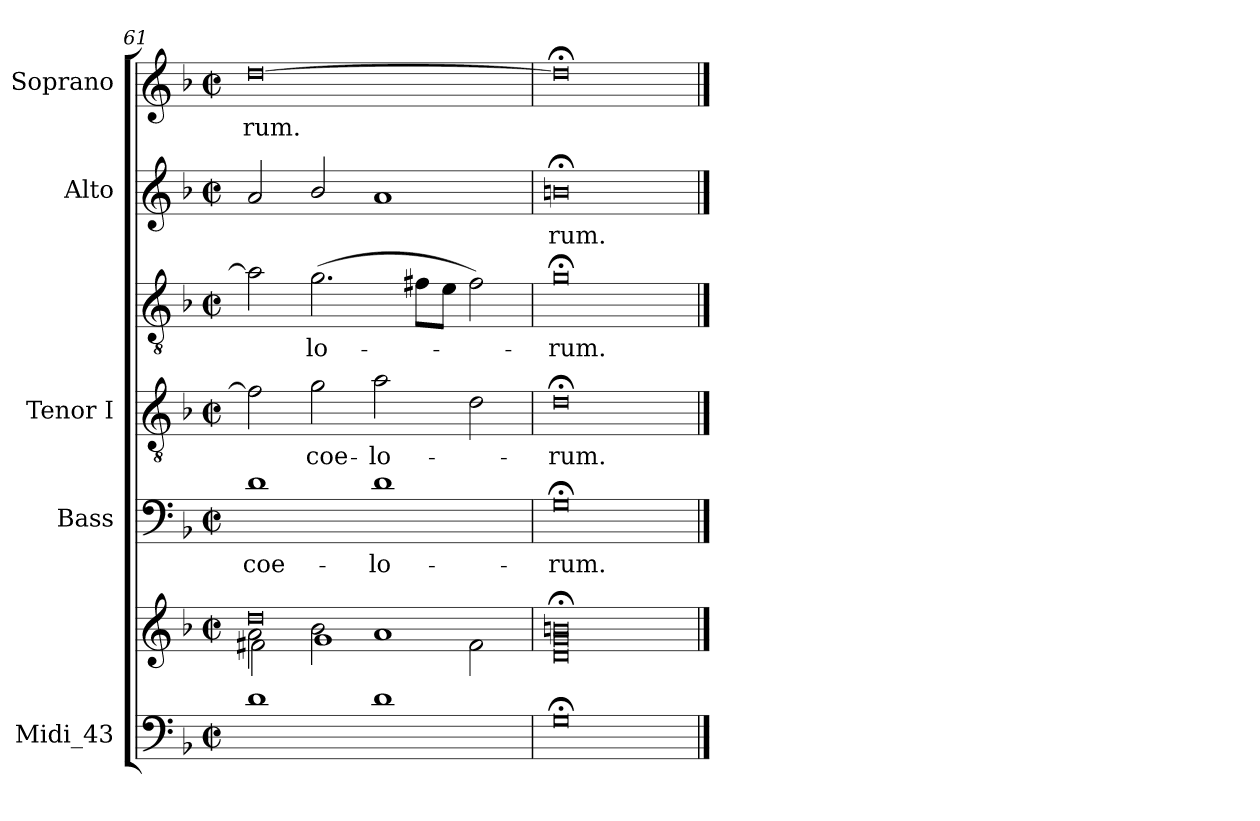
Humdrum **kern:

**kern	**kern	**kern	**text	**kern	**text	**kern	**text	**kern	**text	**kern	**text
*part5	*part5	*part4	*part4	*part3	*part3	*part3	*part3	*part2	*part2	*part1	*part1
*staff7	*staff6	*staff5	*staff5	*staff4	*staff4	*staff3	*staff3	*staff2	*staff2	*staff1	*staff1
*I"Midi_43	*	*I"Bass	*	*I"Tenor I	*	*	*	*I"Alto	*	*I"Soprano	*
*	*	*I'B	*	*I'T	*	*	*	*I'A	*	*I'S	*
*clefF4	*clefG2	*clefF4	*	*clefGv2	*	*clefGv2	*	*clefG2	*	*clefG2	*
*k[b-]	*k[b-]	*k[b-]	*	*k[b-]	*	*k[b-]	*	*k[b-]	*	*k[b-]	*
*F:	*F:	*F:	*	*F:	*	*F:	*	*F:	*	*F:	*
*M4/2	*M4/2	*M4/2	*	*M4/2	*	*M4/2	*	*M4/2	*	*M4/2	*
*met(c|)	*met(c|)	*met(c|)	*	*met(c|)	*	*met(c|)	*	*met(c|)	*	*met(c|)	*
=61	=61	=61	=61	=61	=61	=61	=61	=61	=61	=61	=61
*	*^	*	*	*	*	*	*	*	*	*	*
*	*	*^	*	*	*	*	*	*	*	*	*	*
!	!	!	!	!	!LO:LY:b	!	!	!	!	!	!	!	!LO:LY:b
1d	0dd/	2a\	2f#X\	1d	coe-	2f#]	.	2a]	.	2a	.	[0dd	-rum.
!	!	!	!	!	!	!	!LO:LY:b	!	!LO:LY:b	!	!	!	!
.	.	2b-\	1g\	.	.	2g	coe-	(>2.g	lo-	2b-/	.	.	.
!	!	!	!	!	!LO:LY:b	!	!LO:LY:b	!	!	!	!	!	!
1d	.	1a\	.	1d	-lo-	2a	-lo-	.	.	1a	.	.	.
.	.	.	.	.	.	.	.	8f#XL	.	.	.	.	.
.	.	.	.	.	.	.	.	8eJ	.	.	.	.	.
.	.	.	2f#\	.	.	2d	.	2f#)	.	.	.	.	.
=62	=62	=62	=62	=62	=62	=62	=62	=62	=62	=62	=62	=62	=62
!	!	!	!	!	!LO:LY:b	!	!LO:LY:b	!	!LO:LY:b	!	!LO:LY:b	!	!
0G;	0bn;</	0g\	0d\	0G;<	-rum.	0d;<	rum.	0g;<	rum.	0bn;<	rum.	0dd;<]	.
*	*v	*v	*v	*	*	*	*	*	*	*	*	*	*
==	==	==	==	==	==	==	==	==	==	==	==
*-	*-	*-	*-	*-	*-	*-	*-	*-	*-	*-	*-
